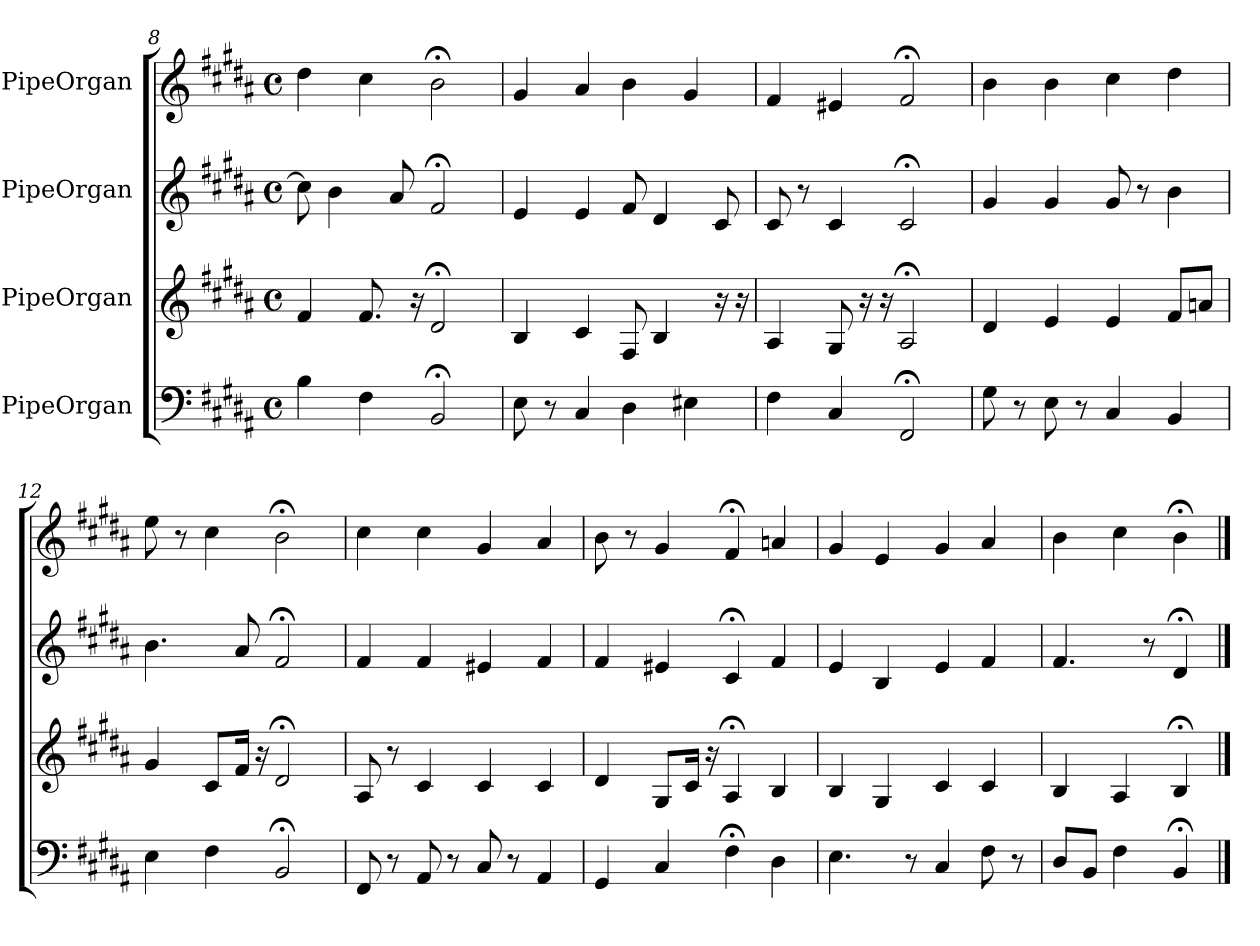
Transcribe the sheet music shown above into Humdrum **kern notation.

**kern	**kern	**kern	**kern
*part4	*part3	*part2	*part1
*staff4	*staff3	*staff2	*staff1
*I"PipeOrgan	*I"PipeOrgan	*I"PipeOrgan	*I"PipeOrgan
*k[f#c#g#d#a#]	*k[f#c#g#d#a#]	*k[f#c#g#d#a#]	*k[f#c#g#d#a#]
*B:	*B:	*B:	*B:
*M4/4	*M4/4	*M4/4	*M4/4
*met(c)	*met(c)	*met(c)	*met(c)
=8	=8	=8	=8
4B	4f#	8cc#]	4dd#
.	.	4b	.
4F#	8.f#	.	4cc#
.	.	8a#	.
.	16r	.	.
2BB;<	2d#;<	2f#;<	2b;<
=9	=9	=9	=9
8E	4B	4e	4g#
8r	.	.	.
4C#	4c#	4e	4a#
4D#	8F#	8f#	4b
.	4B	4d#	.
4E#X	.	.	4g#
.	16r	8c#	.
.	16r	.	.
=10	=10	=10	=10
4F#	4A#	8c#	4f#
.	.	8r	.
4C#	8G#	4c#	4e#X
.	16r	.	.
.	16r	.	.
2FF#;<	2A#;<	2c#;<	2f#;<
=11	=11	=11	=11
8G#	4d#	4g#	4b
8r	.	.	.
8E	4e	4g#	4b
8r	.	.	.
4C#	4e	8g#	4cc#
.	.	8r	.
4BB	8f#L	4b	4dd#
.	8anJ	.	.
=12	=12	=12	=12
4E	4g#	4.b	8ee
.	.	.	8r
4F#	8c#L	.	4cc#
.	16f#Jk	8a#	.
.	16r	.	.
2BB;<	2d#;<	2f#;<	2b;<
=13	=13	=13	=13
8FF#	8A#	4f#	4cc#
8r	8r	.	.
8AA#	4c#	4f#	4cc#
8r	.	.	.
8C#	4c#	4e#X	4g#
8r	.	.	.
4AA#	4c#	4f#	4a#
=14	=14	=14	=14
4GG#	4d#	4f#	8b
.	.	.	8r
4C#	8G#L	4e#X	4g#
.	16c#Jk	.	.
.	16r	.	.
4F#;<	4A#;<	4c#;<	4f#;<
4D#	4B	4f#	4an
=15	=15	=15	=15
4.E	4B	4e	4g#
.	4G#	4B	4e
8r	.	.	.
4C#	4c#	4e	4g#
8F#	4c#	4f#	4a#
8r	.	.	.
=16	=16	=16	=16
8D#L	4B	4.f#	4b
8BBJ	.	.	.
4F#	4A#	.	4cc#
.	.	8r	.
4BB;<	4B;<	4d#;<	4b;<
==	==	==	==
*-	*-	*-	*-
